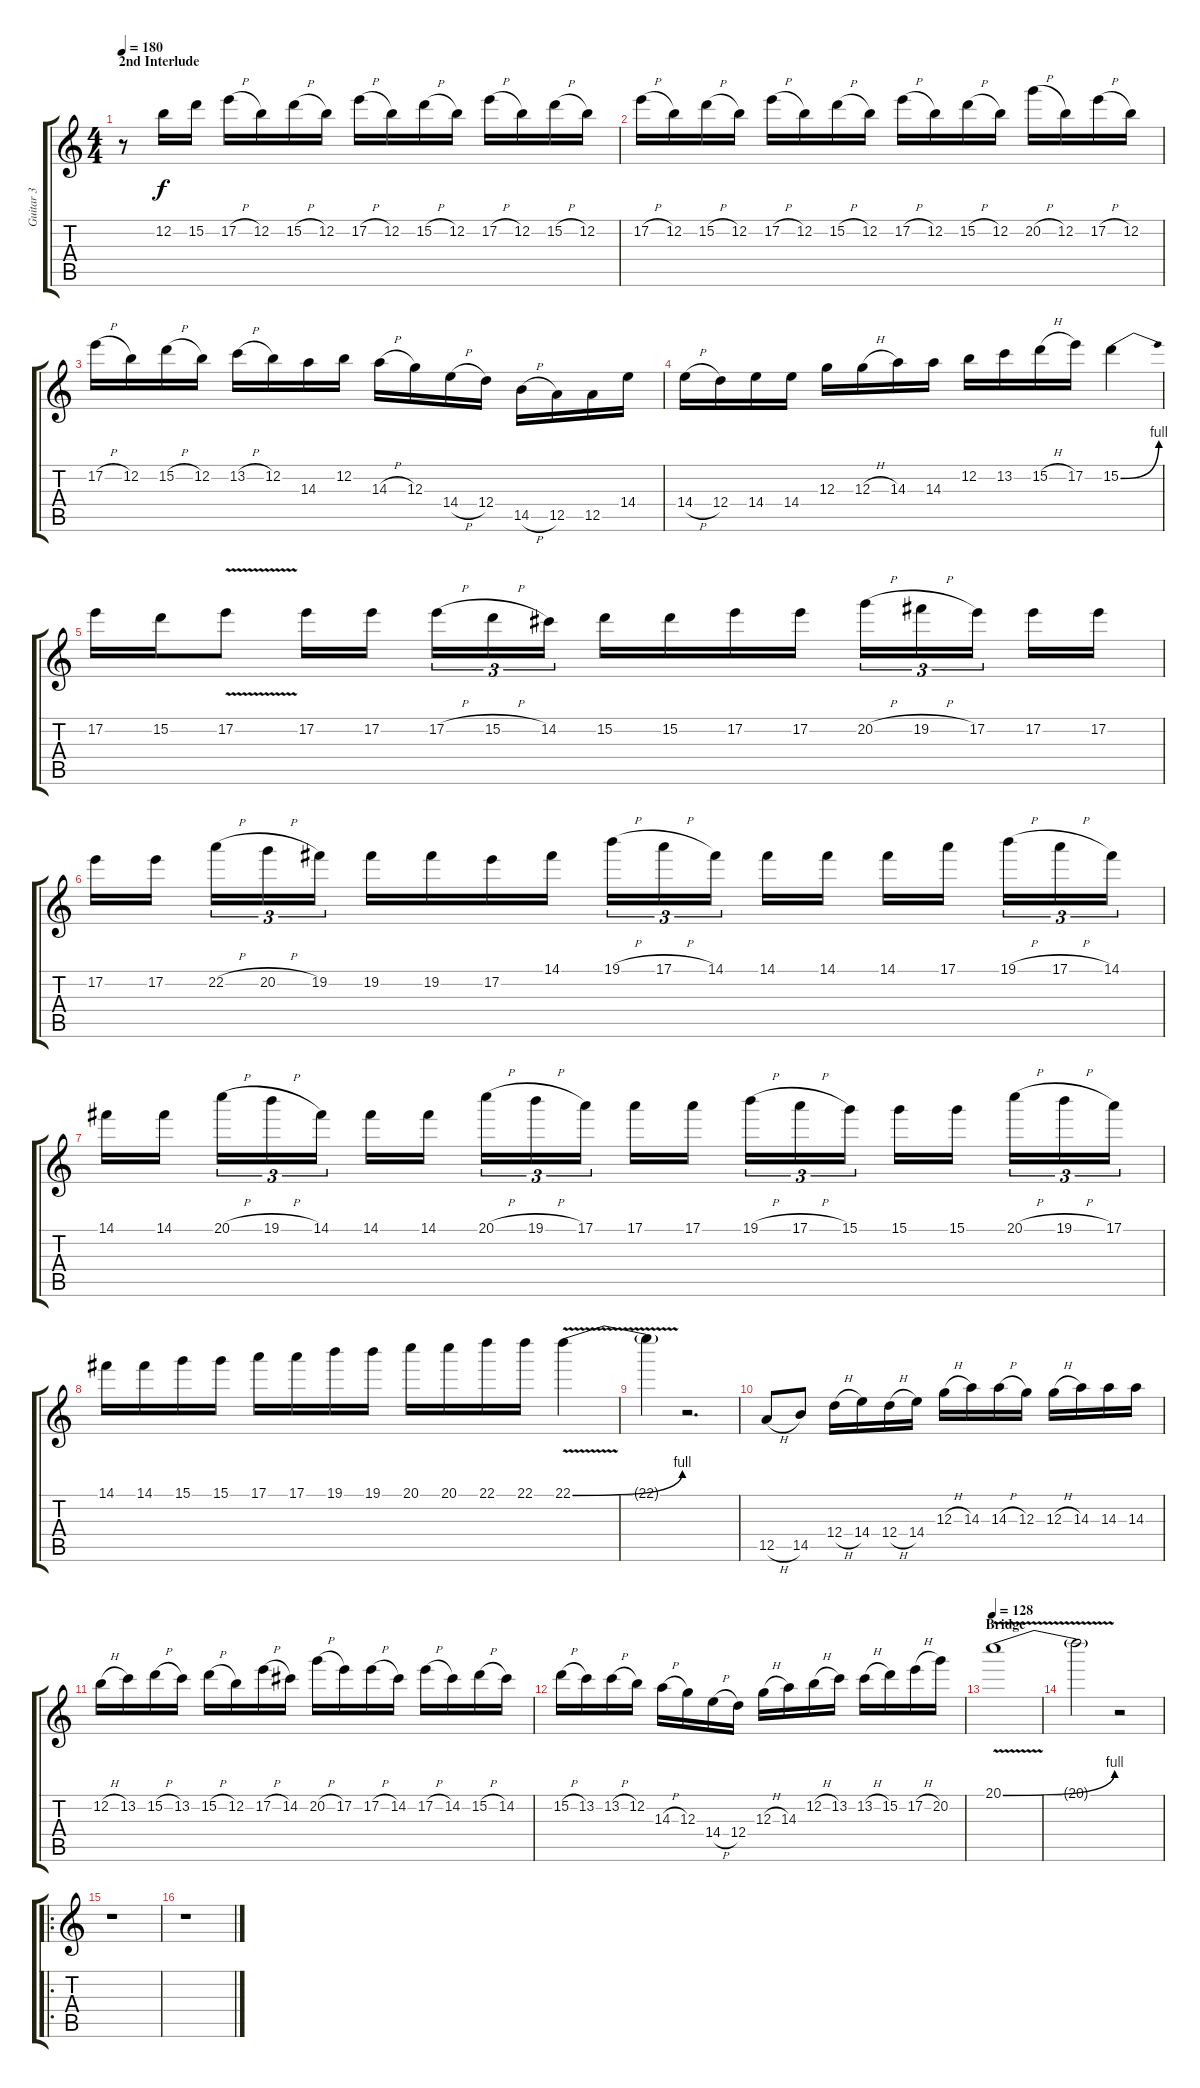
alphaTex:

\track ("Guitar 3" "Guitar 3") {instrument overdrivenguitar}
\staff {score tabs}
\tuning (E4 B3 G3 D3 A2 E2) {hide}
\ts (4 4)
\section ("" "2nd Interlude")
\tempo 180
\clef g2
\ks c
r.8{dy f} 12.2.16 15.2.16 17.2{h}.16 12.2.16 15.2{h}.16 12.2.16 17.2{h}.16 12.2.16 15.2{h}.16 12.2.16 17.2{h}.16 12.2.16 15.2{h}.16 12.2.16 |
17.2{h}.16 12.2.16 15.2{h}.16 12.2.16 17.2{h}.16 12.2.16 15.2{h}.16 12.2.16 17.2{h}.16 12.2.16 15.2{h}.16 12.2.16 20.2{h}.16 12.2.16 17.2{h}.16 12.2.16 |
17.2{h}.16 12.2.16 15.2{h}.16 12.2.16 13.2{h}.16 12.2.16 14.3.16 12.2.16 14.3{h}.16 12.3.16 14.4{h}.16 12.4.16 14.5{h}.16 12.5.16 12.5.16 14.4.16 |
14.4{h}.16 12.4.16 14.4.16 14.4.16 12.3.16 12.3{h}.16 14.3.16 14.3.16 12.2.16 13.2.16 15.2{h}.16 17.2.16 15.2{be (bend 0 0 60 4)}.4 |
17.2.16 15.2.16 17.2{v}.8 17.2.16 17.2.16 17.2{h}.16{tu (3 2)} 15.2{h}.16{tu (3 2)} 14.2.16{tu (3 2)} 15.2.16 15.2.16 17.2.16 17.2.16 20.2{h}.16{tu (3 2)} 19.2{h}.16{tu (3 2)} 17.2.16{tu (3 2)} 17.2.16 17.2.16 |
17.2.16 17.2.16 22.2{h}.16{tu (3 2)} 20.2{h}.16{tu (3 2)} 19.2.16{tu (3 2)} 19.2.16 19.2.16 17.2.16 14.1.16 19.1{h}.16{tu (3 2)} 17.1{h}.16{tu (3 2)} 14.1.16{tu (3 2)} 14.1.16 14.1.16 14.1.16 17.1.16 19.1{h}.16{tu (3 2)} 17.1{h}.16{tu (3 2)} 14.1.16{tu (3 2)} |
14.1.16 14.1.16 20.1{h}.16{tu (3 2)} 19.1{h}.16{tu (3 2)} 14.1.16{tu (3 2)} 14.1.16 14.1.16 20.1{h}.16{tu (3 2)} 19.1{h}.16{tu (3 2)} 17.1.16{tu (3 2)} 17.1.16 17.1.16 19.1{h}.16{tu (3 2)} 17.1{h}.16{tu (3 2)} 15.1.16{tu (3 2)} 15.1.16 15.1.16 20.1{h}.16{tu (3 2)} 19.1{h}.16{tu (3 2)} 17.1.16{tu (3 2)} |
14.1.16 14.1.16 15.1.16 15.1.16 17.1.16 17.1.16 19.1.16 19.1.16 20.1.16 20.1.16 22.1.16 22.1.16 22.1{be (bend 0 0 60 4) v}.4 |
22.1{t}.4 r.2{d} |
12.5{h}.8 14.5.8 12.4{h}.16 14.4.16 12.4{h}.16 14.4.16 12.3{h}.16 14.3.16 14.3{h}.16 12.3.16 12.3{h}.16 14.3.16 14.3.16 14.3.16 |
12.2{h}.16 13.2.16 15.2{h}.16 13.2.16 15.2{h}.16 12.2.16 17.2{h}.16 14.2.16 20.2{h}.16 17.2.16 17.2{h}.16 14.2.16 17.2{h}.16 14.2.16 15.2{h}.16 14.2.16 |
15.2{h}.16 13.2.16 13.2{h}.16 12.2.16 14.3{h}.16 12.3.16 14.4{h}.16 12.4.16 12.3{h}.16 14.3.16 12.2{h}.16 13.2.16 13.2{h}.16 15.2.16 17.2{h}.16 20.2.16 |
\section ("" "Bridge")
\tempo 128
20.1{be (bend 0 0 60 4) v}.1 |
20.1{t}.2 r.2 |
\ro
r.1 |
r.1
